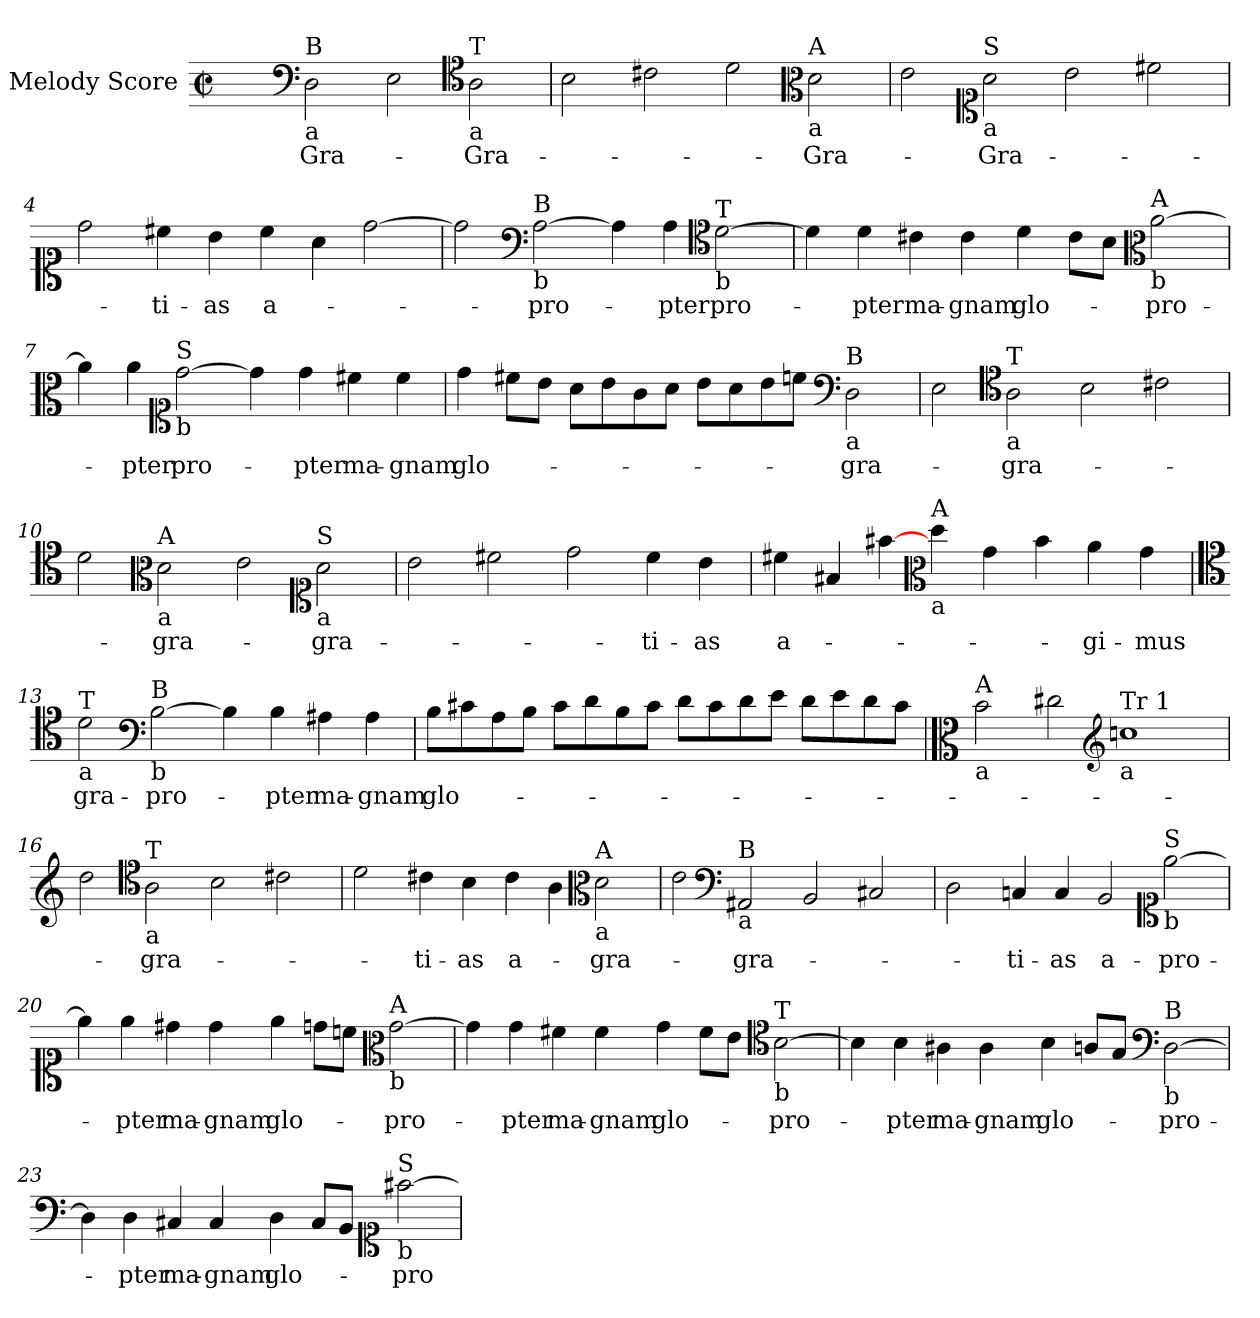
**kern	**text
*part1	*part1
*staff1	*staff1
*I"Melody Score	*
*k[]	*
*M4/2	*
*met(c|)	*
*MM150	*
=1	=1
2ryy	.
*clefF4	*
!LO:TX:a:t=B	!
!LO:TX:b:t=a	!
!	!LO:LY:b
2D\	Gra-
2E\	.
*clefC4	*
!LO:TX:a:t=T	!
!LO:TX:b:t=a	!
!	!LO:LY:b
2A\	Gra-
=2	=2
2B\	.
2c#\	.
2d\	.
*clefC3	*
!LO:TX:a:t=A	!
!LO:TX:b:t=a	!
!	!LO:LY:b
2d\	Gra-
=3	=3
2e\	.
*clefC1	*
!LO:TX:a:t=S	!
!LO:TX:b:t=a	!
!	!LO:LY:b
2a\	Gra-
2b\	.
2cc#\	.
=4	=4
2dd\	.
!	!LO:LY:b
4cc#\	-ti-
!	!LO:LY:b
4b\	-as
!	!LO:LY:b
4cc#\	a-
4a\	.
[2dd\	.
=5	=5
2dd\]	.
*clefF4	*
!LO:TX:a:t=B	!
!LO:TX:b:t=b	!
!	!LO:LY:b
[2A\	pro-
4A\]	.
!	!LO:LY:b
4A\	-pter
*clefC4	*
!LO:TX:a:t=T	!
!LO:TX:b:t=b	!
!	!LO:LY:b
[2d\	pro-
=6	=6
4d\]	.
!	!LO:LY:b
4d\	-pter
!	!LO:LY:b
4c#\	ma-
!	!LO:LY:b
4c#\	-gnam
!	!LO:LY:b
4d\	glo-
8c#\L	.
8B\J	.
*clefC3	*
!LO:TX:a:t=A	!
!LO:TX:b:t=b	!
!	!LO:LY:b
[2a\	pro-
=7	=7
4a\]	.
!	!LO:LY:b
4a\	-pter
*clefC1	*
!LO:TX:a:t=S	!
!LO:TX:b:t=b	!
!	!LO:LY:b
[2dd\	pro-
4dd\]	.
!	!LO:LY:b
4dd\	-pter
!	!LO:LY:b
4cc#\	ma-
!	!LO:LY:b
4cc#\	-gnam
=8	=8
!	!LO:LY:b
4dd\	glo-
8cc#\L	.
8b\J	.
8a\L	.
8b\	.
8g\	.
8a\J	.
8b\L	.
8a\	.
8b\	.
8ccn\J	.
*clefF4	*
!LO:TX:a:t=B	!
!LO:TX:b:t=a	!
!	!LO:LY:b
2D\	gra-
=9	=9
2E\	.
*clefC4	*
!LO:TX:a:t=T	!
!LO:TX:b:t=a	!
!	!LO:LY:b
2A\	gra-
2B\	.
2c#\	.
=10	=10
2d\	.
*clefC3	*
!LO:TX:a:t=A	!
!LO:TX:b:t=a	!
!	!LO:LY:b
2d\	gra-
2e\	.
*clefC1	*
!LO:TX:a:t=S	!
!LO:TX:b:t=a	!
!	!LO:LY:b
2a\	gra-
=11	=11
2b\	.
2cc#\	.
2dd\	.
!	!LO:LY:b
4cc#\	-ti-
!	!LO:LY:b
4b\	-as
=12	=12
!	!LO:LY:b
4cc#\	a-
4f#/	.
[4ff#\	.
*clefC3	*
!LO:TX:a:t=A	!
!LO:TX:b:t=a	!
4dd\	.
4g\	.
4b\	.
!	!LO:LY:b
4a\	-gi-
!	!LO:LY:b
4g\	-mus
=13	=13
*clefC4	*
!LO:TX:a:t=T	!
!LO:TX:b:t=a	!
!	!LO:LY:b
2d	gra-
*clefF4	*
!LO:TX:a:t=B	!
!LO:TX:b:t=b	!
!	!LO:LY:b
[2B\	pro-
4B\]	.
!	!LO:LY:b
4B\	-pter
!	!LO:LY:b
4A#X\	ma-
!	!LO:LY:b
4A#\	-gnam
=14	=14
!	!LO:LY:b
8B\L	glo-
8c#\	.
8A\	.
8B\J	.
8c#\L	.
8d\	.
8B\	.
8c#\J	.
8d\L	.
8c#\	.
8d\	.
8e\J	.
8d\L	.
8e\	.
8d\	.
8c#\J	.
=15	=15
*clefC3	*
!LO:TX:a:t=A	!
!LO:TX:b:t=a	!
2b\	.
2cc#\	.
*clefG2	*
!LO:TX:a:t=Tr 1	!
!LO:TX:b:t=a	!
1cc	.
=16	=16
2dd\	.
*clefC4	*
!LO:TX:a:t=T	!
!LO:TX:b:t=a	!
!	!LO:LY:b
2A\	gra-
2B\	.
2c#\	.
=17	=17
2d\	.
!	!LO:LY:b
4c#\	-ti-
!	!LO:LY:b
4B\	-as
!	!LO:LY:b
4c#\	a-
4A\	.
*clefC3	*
!LO:TX:a:t=A	!
!LO:TX:b:t=a	!
!	!LO:LY:b
2d\	gra-
=18	=18
2e\	.
*clefF4	*
!LO:TX:a:t=B	!
!LO:TX:b:t=a	!
!	!LO:LY:b
2AA#X/	gra-
2BB/	.
2C#/	.
=19	=19
2D\	.
!	!LO:LY:b
4Cn/	-ti-
!	!LO:LY:b
4C/	-as
!	!LO:LY:b
2BB/	a-
*clefC1	*
!LO:TX:a:t=S	!
!LO:TX:b:t=b	!
!	!LO:LY:b
[2ee\	pro-
=20	=20
4ee\]	.
!	!LO:LY:b
4ee\	-pter
!	!LO:LY:b
4dd#X\	ma-
!	!LO:LY:b
4dd#\	-gnam
!	!LO:LY:b
4ee\	glo-
8ddn\L	.
8ccn\J	.
*clefC3	*
!LO:TX:a:t=A	!
!LO:TX:b:t=b	!
!	!LO:LY:b
[2g\	pro-
=21	=21
4g\]	.
!	!LO:LY:b
4g\	-pter
!	!LO:LY:b
4f#\	ma-
!	!LO:LY:b
4f#\	-gnam
!	!LO:LY:b
4g\	glo-
8f#\L	.
8e\J	.
*clefC4	*
!LO:TX:a:t=T	!
!LO:TX:b:t=b	!
!	!LO:LY:b
[2B\	pro-
=22	=22
4B\]	.
!	!LO:LY:b
4B\	-pter
!	!LO:LY:b
4A#X\	ma-
!	!LO:LY:b
4A#\	-gnam
!	!LO:LY:b
4B\	glo-
8An/L	.
8G/J	.
*clefF4	*
!LO:TX:a:t=B	!
!LO:TX:b:t=b	!
!	!LO:LY:b
[2D\	pro-
=23	=23
4D\]	.
!	!LO:LY:b
4D\	-pter
!	!LO:LY:b
4C#/	ma-
!	!LO:LY:b
4C#/	-gnam
!	!LO:LY:b
4D\	glo-
8C#/L	.
8BB/J	.
*clefC1	*
!LO:TX:a:t=S	!
!LO:TX:b:t=b	!
!	!LO:LY:b
[2ff#\	pro-
=	=
*-	*-
